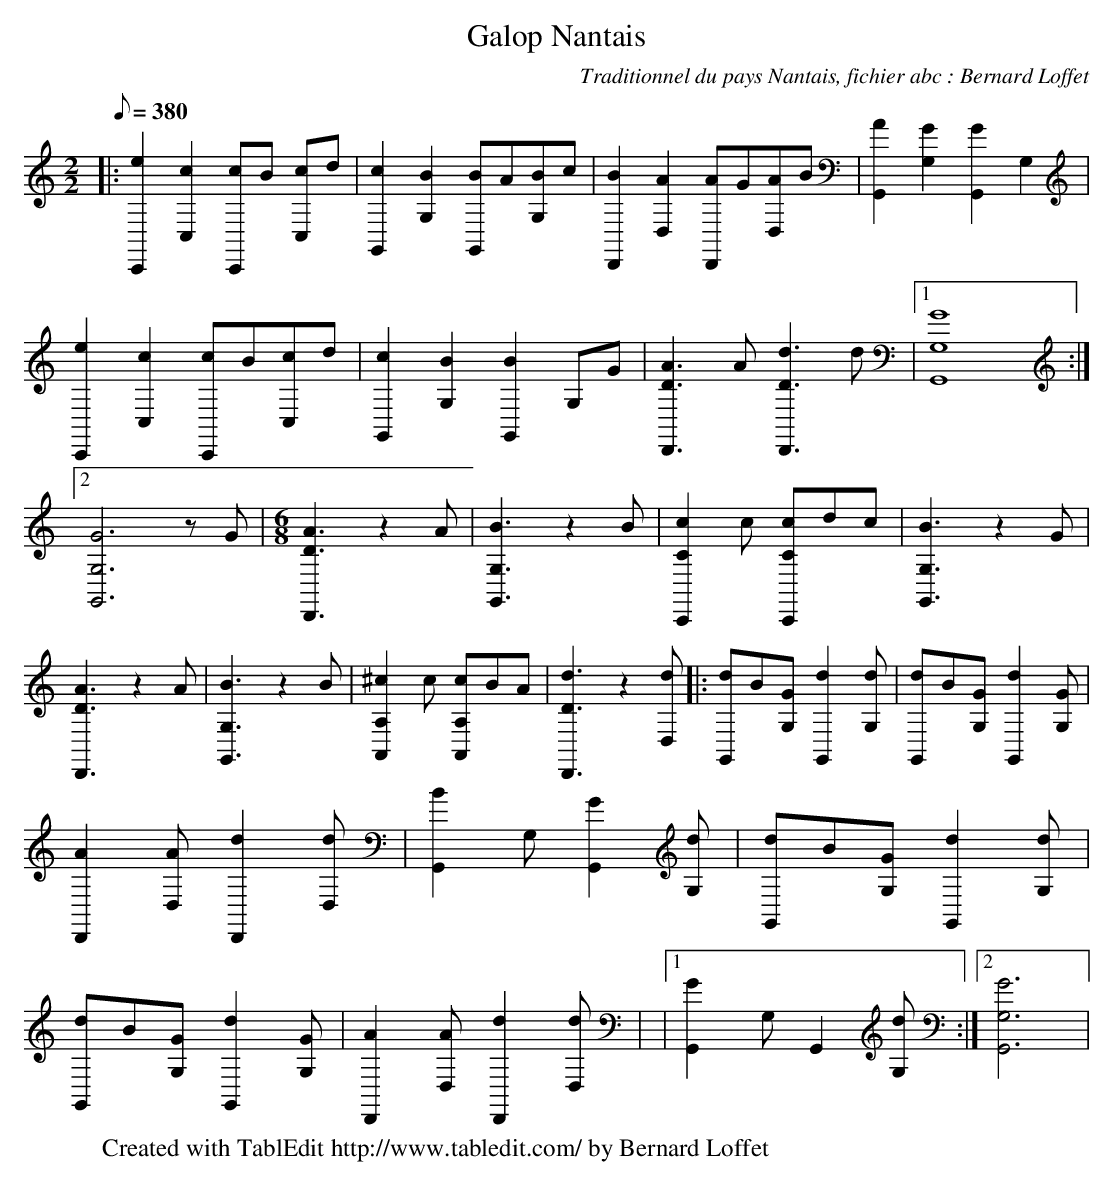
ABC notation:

X:1
T:Galop Nantais
C:Traditionnel du pays Nantais, fichier abc : Bernard Loffet
L:1/8
Q:380
M:2/2
K:C
|: [e2C,,2][c2C,2][cC,,]B [cC,]d | [c2G,,2][B2G,2] [BG,,]A[BG,]c | [B2D,,2][A2D,2] [AD,,]G[AD,]B | \
 [A2G,,2][G2G,2] [G2G,,2]G,2 | [e2C,,2][c2C,2] [cC,,]B[cC,]d | [c2G,,2][B2G,2] [B2G,,2]G,G | \
 [A3D,,3D3]A [d3D,,3D3]d |1 [G8G,,8G,8] :|2 [G6G,,6G,6]zG | \
M:6/8
 [A3D,,3D3] z2A | [B3G,,3G,3] z2B | [c2C,,2C2]c [cC,,C]dc | [B3G,,3G,3] z2G | [A3D,,3D3] z2A | \
 [B3G,,3G,3] z2B | [^c2A,,2A,2]c [cA,,A,]BA | [d3D,,3D3] z2[dD,] |: [dG,,]B[GG,] [d2G,,2][dG,] | \
 [dG,,]B[GG,] [d2G,,2][GG,] | [A2D,,2][AD,] [d2D,,2][dD,] | [B2G,,2]G, [G2G,,2][dG,] | \
 [dG,,]B[GG,] [d2G,,2][dG,] | [dG,,]B[GG,] [d2G,,2][GG,] | [A2D,,2][AD,] [d2D,,2][dD,] | \
|1 [G2G,,2]G, G,,2[dG,] :|2 [G6G,,6G,6] | \
W:Created with TablEdit http://www.tabledit.com/ by Bernard Loffet
